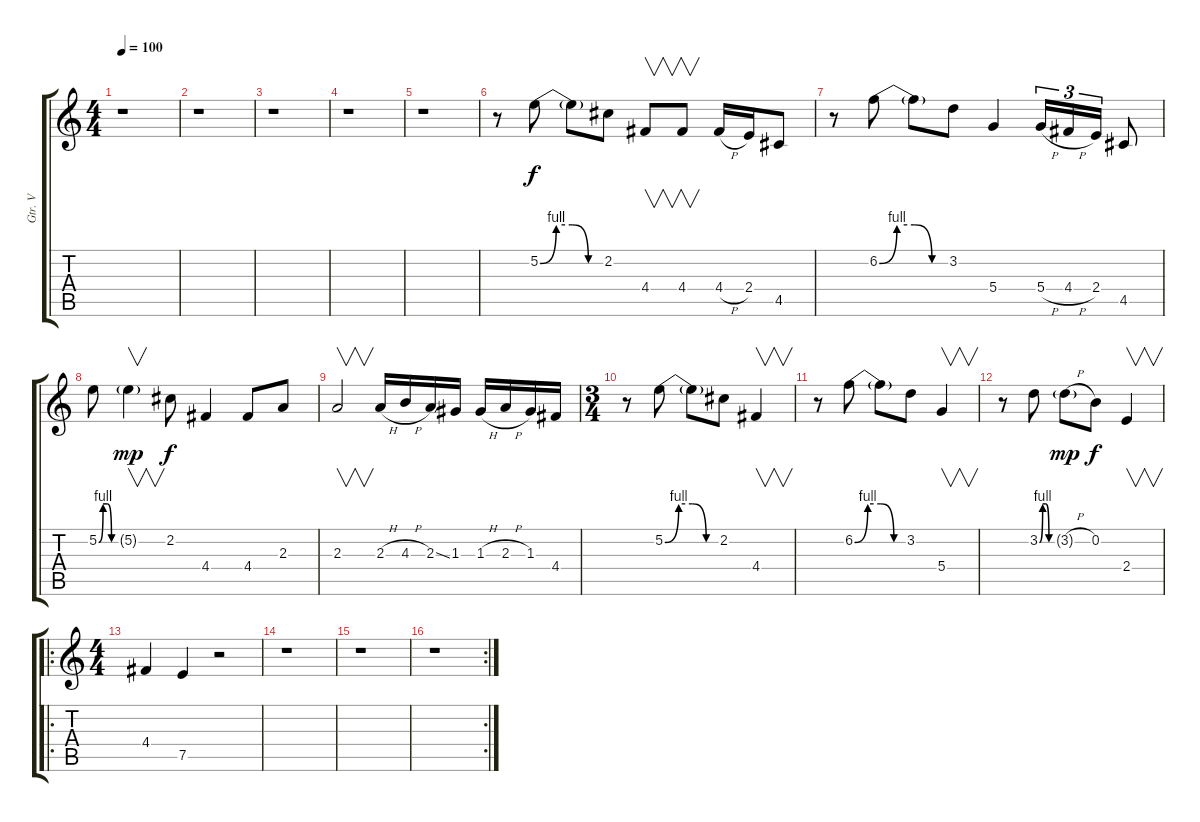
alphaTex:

\track ("Gtr. V" "Gtr. V") {instrument distortionguitar}
\staff {score tabs}
\tuning (E4 B3 G3 D3 A2 E2) {hide}
\ts (4 4)
\tempo 100
\clef g2
\ks c
r.1{dy f} |
r.1 |
r.1 |
r.1 |
r.1 |
r.8 5.2{be (custom 0 0 15 4 30 4 45 0 60 0)}.8 5.2{t}.8 2.2.8 4.4.8{v} 4.4.8{v} 4.4{h}.16 2.4.16 4.5.8 |
r.8 6.2{be (custom 0 0 15 4 30 4 45 0 60 0)}.8 6.2{t}.8 3.2.8 5.4.4 5.4{h}.16{tu (3 2)} 4.4{h}.16{tu (3 2)} 2.4.16{tu (3 2)} 4.5.8 |
5.2{be (custom 0 0 15 4 30 4 45 0 60 0)}.8 5.2{g}.4{v dy mp} 2.2.8{dy f} 4.4.4 4.4.8 2.3.8 |
2.3.2{v} 2.3{h}.16 4.3{h}.16 2.3{ss}.16 1.3.16 1.3{h}.16 2.3{h}.16 1.3.16 4.4.16 |
\ts (3 4)
r.8 5.2{be (custom 0 0 15 4 30 4 45 0 60 0)}.8 5.2{t}.8 2.2.8 4.4.4{v} |
r.8 6.2{be (custom 0 0 15 4 30 4 45 0 60 0)}.8 6.2{t}.8 3.2.8 5.4.4{v} |
r.8 3.2{be (custom 0 0 15 4 30 4 45 0 60 0)}.8 3.2{h g}.8{dy mp} 0.2.8{dy f} 2.4.4{v} |
\ro
\ts (4 4)
4.4.4 7.5.4 r.2 |
r.1 |
r.1 |
\rc 2
r.1
